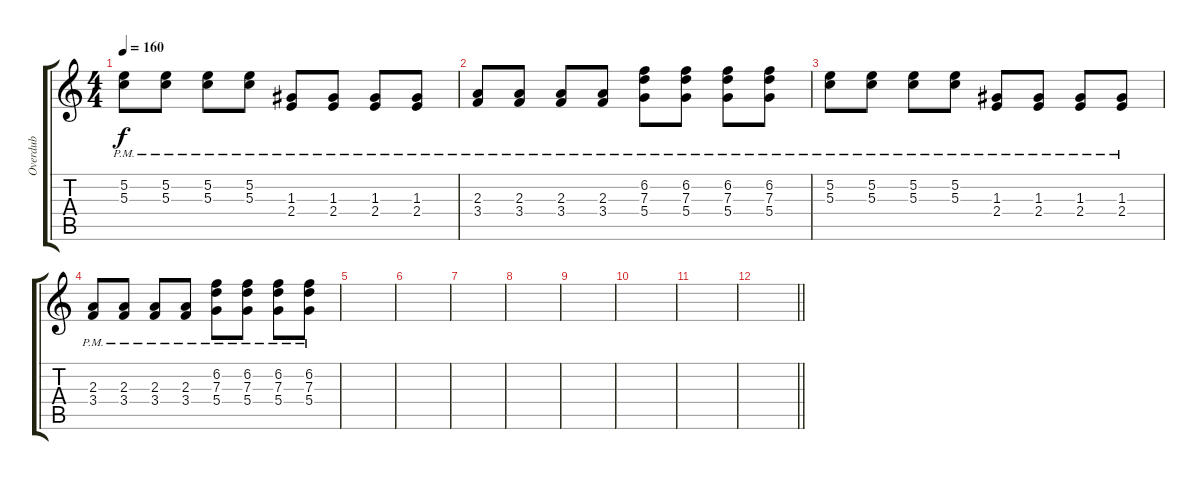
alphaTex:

\track ("Overdub" "Overdub") {instrument overdrivenguitar}
\staff {score tabs}
\tuning (E4 B3 G3 D3 A2 D2) {hide}
\ts (4 4)
\tempo 160
\clef g2
\ks c
(5.2{pm} 5.3{pm}).8{dy f} (5.2{pm} 5.3{pm}).8 (5.2{pm} 5.3{pm}).8 (5.2{pm} 5.3{pm}).8 (1.3{pm} 2.4{pm}).8 (1.3{pm} 2.4{pm}).8 (1.3{pm} 2.4{pm}).8 (1.3{pm} 2.4{pm}).8 |
(2.3{pm} 3.4{pm}).8 (2.3{pm} 3.4{pm}).8 (2.3{pm} 3.4{pm}).8 (2.3{pm} 3.4{pm}).8 (6.2{pm} 7.3{pm} 5.4{pm}).8 (6.2{pm} 7.3{pm} 5.4{pm}).8 (6.2{pm} 7.3{pm} 5.4{pm}).8 (6.2{pm} 7.3{pm} 5.4{pm}).8 |
(5.2{pm} 5.3{pm}).8 (5.2{pm} 5.3{pm}).8 (5.2{pm} 5.3{pm}).8 (5.2{pm} 5.3{pm}).8 (1.3{pm} 2.4{pm}).8 (1.3{pm} 2.4{pm}).8 (1.3{pm} 2.4{pm}).8 (1.3{pm} 2.4{pm}).8 |
(2.3{pm} 3.4{pm}).8 (2.3{pm} 3.4{pm}).8 (2.3{pm} 3.4{pm}).8 (2.3{pm} 3.4{pm}).8 (6.2{pm} 7.3{pm} 5.4{pm}).8 (6.2{pm} 7.3{pm} 5.4{pm}).8 (6.2{pm} 7.3{pm} 5.4{pm}).8 (6.2{pm} 7.3{pm} 5.4{pm}).8 |
|
|
|
|
|
|
|
\barLineRight lightlight
